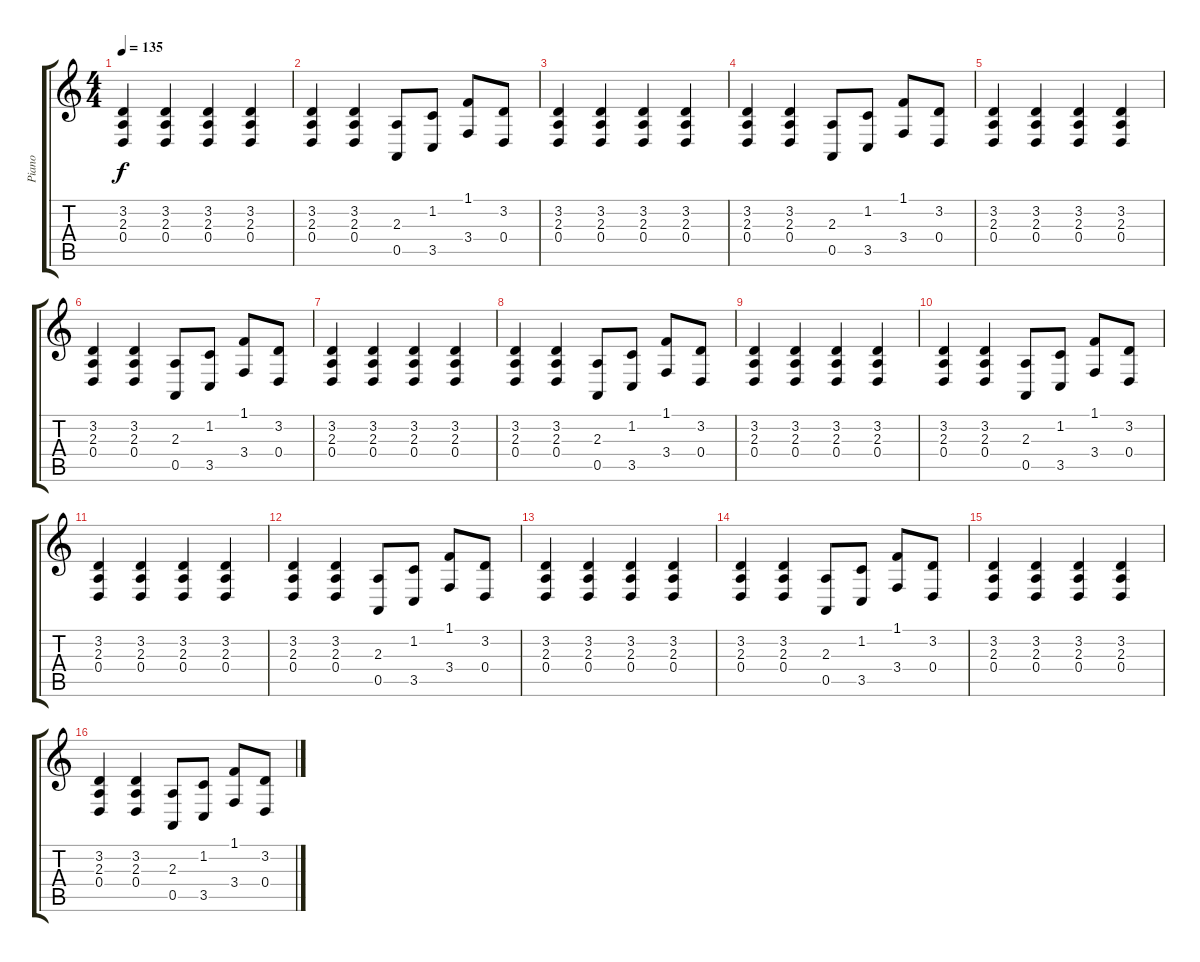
\track ("Piano" "Piano") {instrument acousticgrandpiano}
\staff {score tabs}
\tuning (E4 B3 G3 D3 A2 E2) {hide}
\ts (4 4)
\tempo 135
\clef g2
\ks c
(3.2 2.3 0.4).4{dy f} (3.2 2.3 0.4).4 (3.2 2.3 0.4).4 (3.2 2.3 0.4).4 |
(3.2 2.3 0.4).4 (3.2 2.3 0.4).4 (2.3 0.5).8 (1.2 3.5).8 (1.1 3.4).8 (3.2 0.4).8 |
(3.2 2.3 0.4).4 (3.2 2.3 0.4).4 (3.2 2.3 0.4).4 (3.2 2.3 0.4).4 |
(3.2 2.3 0.4).4 (3.2 2.3 0.4).4 (2.3 0.5).8 (1.2 3.5).8 (1.1 3.4).8 (3.2 0.4).8 |
(3.2 2.3 0.4).4 (3.2 2.3 0.4).4 (3.2 2.3 0.4).4 (3.2 2.3 0.4).4 |
(3.2 2.3 0.4).4 (3.2 2.3 0.4).4 (2.3 0.5).8 (1.2 3.5).8 (1.1 3.4).8 (3.2 0.4).8 |
(3.2 2.3 0.4).4 (3.2 2.3 0.4).4 (3.2 2.3 0.4).4 (3.2 2.3 0.4).4 |
(3.2 2.3 0.4).4 (3.2 2.3 0.4).4 (2.3 0.5).8 (1.2 3.5).8 (1.1 3.4).8 (3.2 0.4).8 |
(3.2 2.3 0.4).4 (3.2 2.3 0.4).4 (3.2 2.3 0.4).4 (3.2 2.3 0.4).4 |
(3.2 2.3 0.4).4 (3.2 2.3 0.4).4 (2.3 0.5).8 (1.2 3.5).8 (1.1 3.4).8 (3.2 0.4).8 |
(3.2 2.3 0.4).4 (3.2 2.3 0.4).4 (3.2 2.3 0.4).4 (3.2 2.3 0.4).4 |
(3.2 2.3 0.4).4 (3.2 2.3 0.4).4 (2.3 0.5).8 (1.2 3.5).8 (1.1 3.4).8 (3.2 0.4).8 |
(3.2 2.3 0.4).4 (3.2 2.3 0.4).4 (3.2 2.3 0.4).4 (3.2 2.3 0.4).4 |
(3.2 2.3 0.4).4 (3.2 2.3 0.4).4 (2.3 0.5).8 (1.2 3.5).8 (1.1 3.4).8 (3.2 0.4).8 |
(3.2 2.3 0.4).4 (3.2 2.3 0.4).4 (3.2 2.3 0.4).4 (3.2 2.3 0.4).4 |
(3.2 2.3 0.4).4 (3.2 2.3 0.4).4 (2.3 0.5).8 (1.2 3.5).8 (1.1 3.4).8 (3.2 0.4).8
